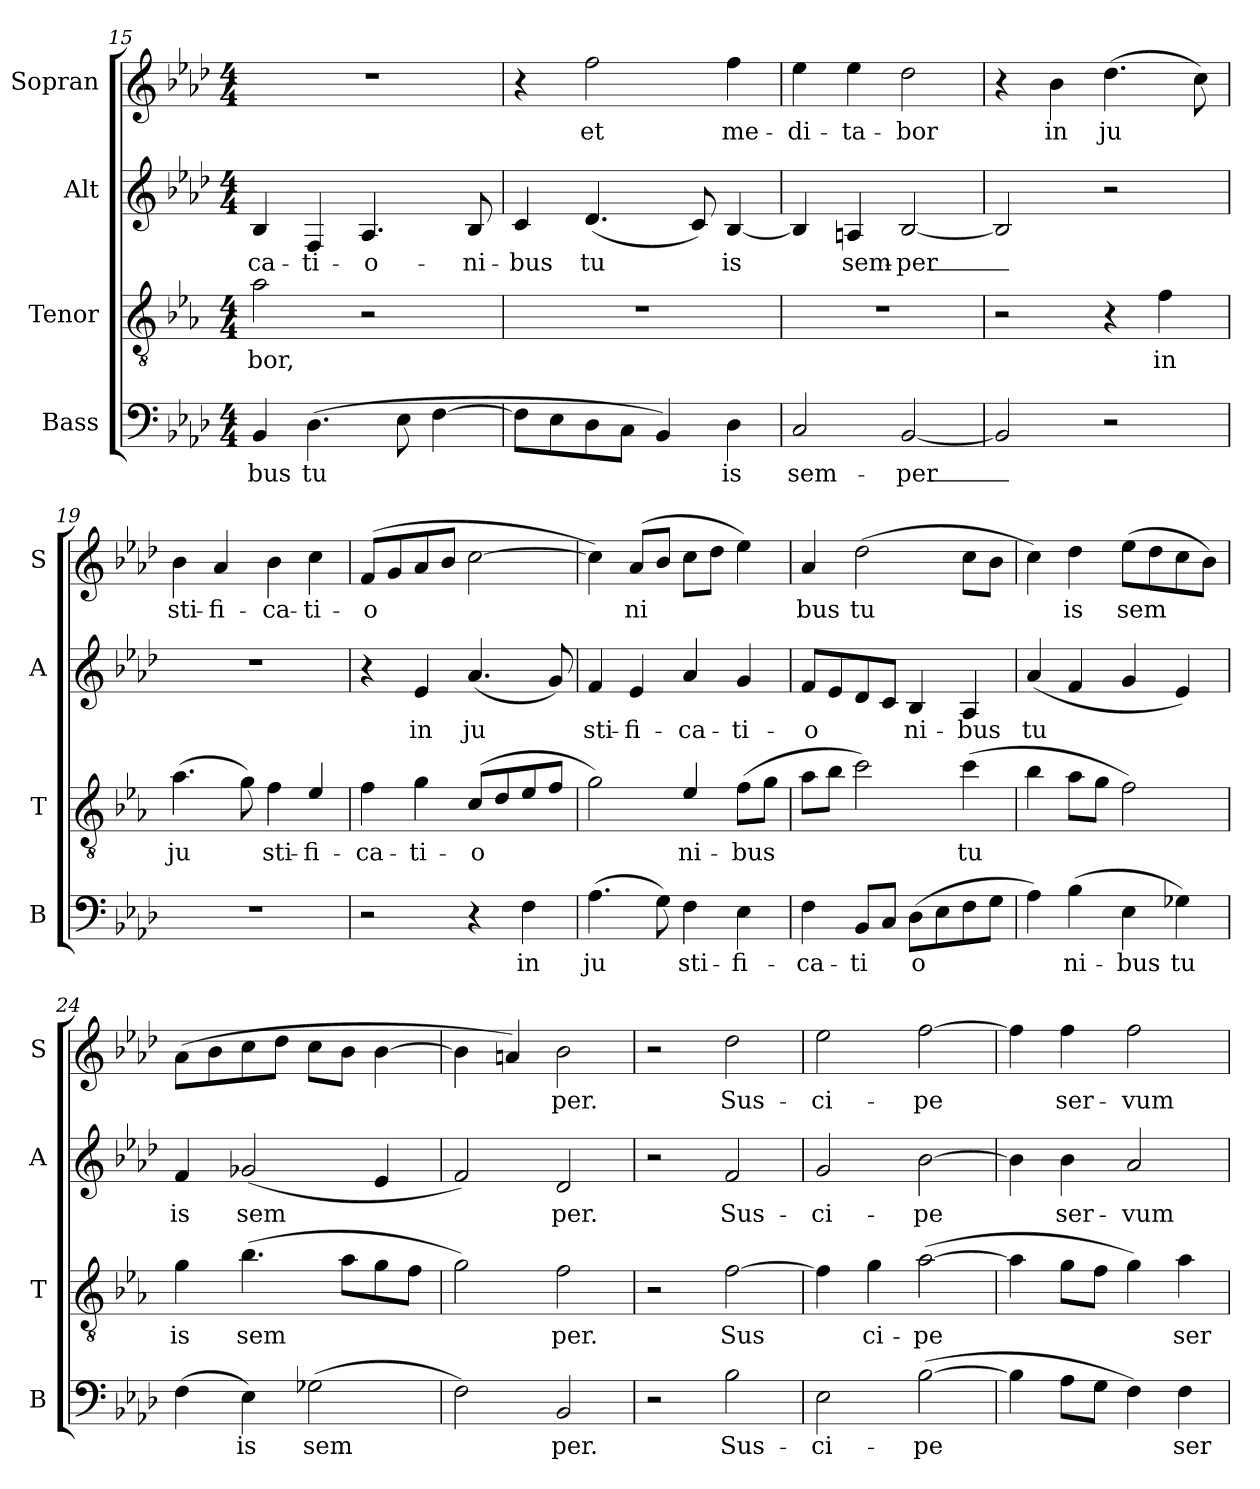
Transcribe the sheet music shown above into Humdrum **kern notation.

**kern	**text	**kern	**text	**kern	**text	**kern	**text
*part4	*part4	*part3	*part3	*part2	*part2	*part1	*part1
*staff4	*staff4	*staff3	*staff3	*staff2	*staff2	*staff1	*staff1
*I"Bass	*	*I"Tenor	*	*I"Alt	*	*I"Sopran	*
*I'B	*	*I'T	*	*I'A	*	*I'S	*
*clefF4	*	*clefGv2	*	*clefG2	*	*clefG2	*
*	*	*ITrd4c7	*	*	*	*	*
*k[b-e-a-d-]	*	*k[b-e-a-d-]	*	*k[b-e-a-d-]	*	*k[b-e-a-d-]	*
*M4/4	*	*M4/4	*	*M4/4	*	*M4/4	*
=15	=15	=15	=15	=15	=15	=15	=15
!	!LO:LY:b	!	!LO:LY:b	!	!LO:LY:b	!	!
4BB-/	bus	2d-\	bor,	4B-/	ca-	1r	.
!	!LO:LY:b	!	!	!	!LO:LY:b	!	!
(4.D-\	tu	.	.	4F/	ti-	.	.
!	!	!	!	!	!LO:LY:b	!	!
.	.	2r	.	4.A-/	o-	.	.
8E-\	.	.	.	.	.	.	.
[4F\	.	.	.	.	.	.	.
!	!	!	!	!	!LO:LY:b	!	!
.	.	.	.	8B-/	ni-	.	.
=16	=16	=16	=16	=16	=16	=16	=16
!	!	!	!	!	!LO:LY:b	!	!
8F\L]	.	1r	.	4c/	bus	4r	.
8E-\	.	.	.	.	.	.	.
!	!	!	!	!	!LO:LY:b	!	!LO:LY:b
8D-\	.	.	.	(4.d-/	tu	2ff\	et
8C\J	.	.	.	.	.	.	.
4BB-/)	.	.	.	.	.	.	.
.	.	.	.	8c/)	.	.	.
!	!LO:LY:b	!	!	!	!LO:LY:b	!	!LO:LY:b
4D-\	is	.	.	[4B-/	is	4ff\	me-
!!LO:LB:g=z
=17	=17	=17	=17	=17	=17	=17	=17
!	!LO:LY:b	!	!	!	!	!	!LO:LY:b
2C/	sem-	1r	.	4B-/]	.	4ee-\	di-
!	!	!	!	!	!LO:LY:b	!	!LO:LY:b
.	.	.	.	4An/	sem-	4ee-\	ta-
!	!LO:LY:b	!	!	!	!LO:LY:b	!	!LO:LY:b
[2BB-/	per_-	.	.	[2B-/	per_-	2dd-\	bor
!!LO:LB:g=z
=18	=18	=18	=18	=18	=18	=18	=18
!	!LO:LY:b	!	!	!	!LO:LY:b	!	!
2BB-/]	_	2r	.	2B-/]	_	4r	.
!	!	!	!	!	!	!	!LO:LY:b
.	.	.	.	.	.	4b-\	in
!	!	!	!	!	!	!	!LO:LY:b
2r	.	4r	.	2r	.	(4.dd-\	ju
!	!	!	!LO:LY:b	!	!	!	!
.	.	4B-\	in	.	.	.	.
.	.	.	.	.	.	8cc\)	.
=19	=19	=19	=19	=19	=19	=19	=19
!	!	!	!LO:LY:b	!	!	!	!LO:LY:b
1r	.	(4.d-\	ju	1r	.	4b-\	sti-
!	!	!	!	!	!	!	!LO:LY:b
.	.	.	.	.	.	4a-/	fi-
.	.	8c\)	.	.	.	.	.
!	!	!	!LO:LY:b	!	!	!	!LO:LY:b
.	.	4B-\	sti-	.	.	4b-\	ca-
!	!	!	!LO:LY:b	!	!	!	!LO:LY:b
.	.	4A-/	fi-	.	.	4cc\	ti-
=20	=20	=20	=20	=20	=20	=20	=20
!	!	!	!LO:LY:b	!	!	!	!LO:LY:b
2r	.	4B-\	ca-	4r	.	(8f/L	o
.	.	.	.	.	.	8g/	.
!	!	!	!LO:LY:b	!	!LO:LY:b	!	!
.	.	4c\	ti-	4e-/	in	8a-/	.
.	.	.	.	.	.	8b-/J	.
!	!	!	!LO:LY:b	!	!LO:LY:b	!	!
4r	.	(8F/L	o	(4.a-/	ju	[2cc\	.
.	.	8G/	.	.	.	.	.
!	!LO:LY:b	!	!	!	!	!	!
4F\	in	8A-/	.	.	.	.	.
.	.	8B-/J	.	8g/)	.	.	.
=21	=21	=21	=21	=21	=21	=21	=21
!	!LO:LY:b	!	!	!	!LO:LY:b	!	!
(4.A-\	ju	2c\)	.	4f/	sti-	4cc\])	.
!	!	!	!	!	!LO:LY:b	!	!LO:LY:b
.	.	.	.	4e-/	fi-	(8a-/L	ni
8G\)	.	.	.	.	.	8b-/J	.
!	!LO:LY:b	!	!LO:LY:b	!	!LO:LY:b	!	!
4F\	sti-	4A-/	ni-	4a-/	ca-	8cc\L	.
.	.	.	.	.	.	8dd-\J	.
!	!LO:LY:b	!	!LO:LY:b	!	!LO:LY:b	!	!
4E-\	fi-	(8B-\L	bus	4g/	ti-	4ee-\)	.
.	.	8c\J	.	.	.	.	.
!!LO:LB:g=z
=22	=22	=22	=22	=22	=22	=22	=22
!	!LO:LY:b	!	!	!	!LO:LY:b	!	!LO:LY:b
4F\	ca-	8d-\L	.	8f/L	o	4a-/	bus
.	.	8e-\J	.	8e-/	.	.	.
!	!LO:LY:b	!	!	!	!	!	!LO:LY:b
8BB-/L	ti	2f\)	.	8d-/	.	(2dd-\	tu
8C/J	.	.	.	8c/J	.	.	.
!	!LO:LY:b	!	!	!	!LO:LY:b	!	!
(8D-\L	o	.	.	4B-/	ni-	.	.
8E-\	.	.	.	.	.	.	.
!	!	!	!LO:LY:b	!	!LO:LY:b	!	!
8F\	.	(4f\	tu	4A-/	bus	8cc\L	.
8G\J	.	.	.	.	.	8b-\J	.
=23	=23	=23	=23	=23	=23	=23	=23
!	!	!	!	!	!LO:LY:b	!	!
4A-\)	.	4e-\	.	(4a-/	tu	4cc\)	.
!	!LO:LY:b	!	!	!	!	!	!LO:LY:b
(4B-\	ni-	8d-\L	.	4f/	.	4dd-\	is
.	.	8c\J	.	.	.	.	.
!	!LO:LY:b	!	!	!	!	!	!LO:LY:b
4E-\	bus	2B-\)	.	4g/	.	(8ee-\L	sem
.	.	.	.	.	.	8dd-\	.
!	!LO:LY:b	!	!	!	!	!	!
4G-X\)	tu-	.	.	4e-/)	.	8cc\	.
.	.	.	.	.	.	8b-\J)	.
!!LO:PB:g=z
=24	=24	=24	=24	=24	=24	=24	=24
!	!LO:LY:b	!	!LO:LY:b	!	!LO:LY:b	!	!
(4F\	_-	4c\	is	4f/	is	(8a-\L	.
.	.	.	.	.	.	8b-\	.
!	!LO:LY:b	!	!LO:LY:b	!	!LO:LY:b	!	!
4E-\)	is	(4.e-\	sem	(2g-X/	sem	8cc\	.
.	.	.	.	.	.	8dd-\J	.
!	!LO:LY:b	!	!	!	!	!	!
(2G-X\	sem	.	.	.	.	8cc\L	.
.	.	8d-\L	.	.	.	8b-\J	.
.	.	8c\	.	4e-/	.	[4b-\	.
.	.	8B-\J	.	.	.	.	.
=25	=25	=25	=25	=25	=25	=25	=25
2F\)	.	2c\)	.	2f/)	.	4b-\]	.
.	.	.	.	.	.	4an/)	.
!	!LO:LY:b	!	!LO:LY:b	!	!LO:LY:b	!	!LO:LY:b
2BB-/	per.	2B-\	per.	2d-/	per.	2b-\	per.
=26	=26	=26	=26	=26	=26	=26	=26
2r	.	2r	.	2r	.	2r	.
!	!LO:LY:b	!	!LO:LY:b	!	!LO:LY:b	!	!LO:LY:b
2B-\	Sus-	[2B-\	Sus	2f/	Sus-	2dd-\	Sus-
=27	=27	=27	=27	=27	=27	=27	=27
!	!LO:LY:b	!	!	!	!LO:LY:b	!	!LO:LY:b
2E-\	ci-	4B-\]	.	2g/	ci-	2ee-\	ci-
!	!	!	!LO:LY:b	!	!	!	!
.	.	4c\	ci-	.	.	.	.
!	!LO:LY:b	!	!LO:LY:b	!	!LO:LY:b	!	!LO:LY:b
([2B-\	pe	([2d-\	pe	[2b-\	pe	[2ff\	pe
=28	=28	=28	=28	=28	=28	=28	=28
4B-\]	.	4d-\]	.	4b-\]	.	4ff\]	.
!	!	!	!	!	!LO:LY:b	!	!LO:LY:b
8A-\L	.	8c\L	.	4b-\	ser-	4ff\	ser-
8G\J	.	8B-\J	.	.	.	.	.
!	!	!	!	!	!LO:LY:b	!	!LO:LY:b
4F\)	.	4c\)	.	2a-/	vum	2ff\	vum
!	!LO:LY:b	!	!LO:LY:b	!	!	!	!
4F\	ser-	4d-\	ser-	.	.	.	.
=	=	=	=	=	=	=	=
*-	*-	*-	*-	*-	*-	*-	*-
